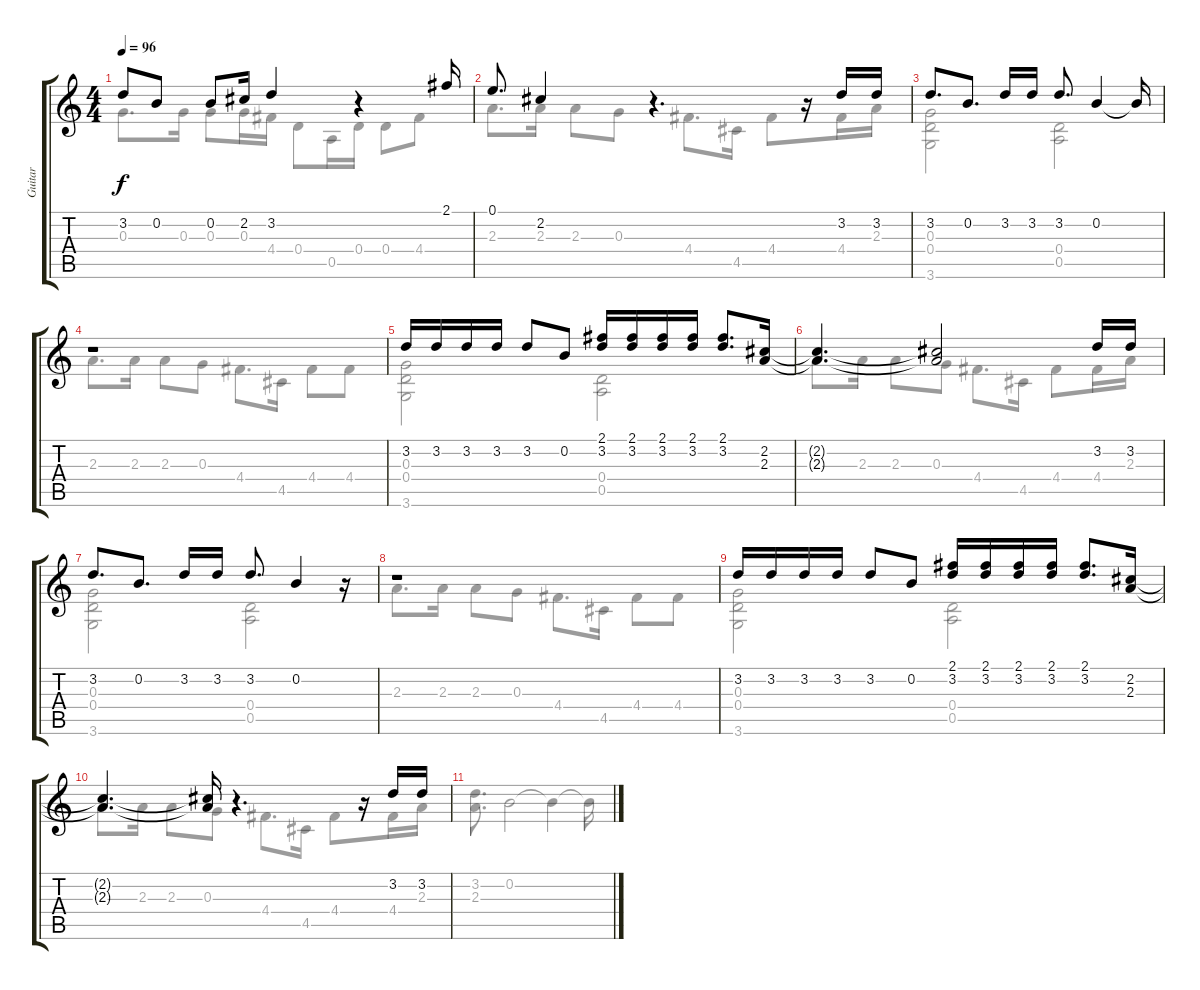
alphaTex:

\track ("Guitar" "Guitar") {solo instrument acousticguitarnylon}
\staff {score tabs}
\tuning (E4 B3 G3 D3 A2 E2) {hide}
\voice
\ts (4 4)
\tempo 96
\clef g2
\ks c
3.2{t}.8{dy f} 0.2.8 0.2.8 2.2.16 3.2.4 r.4 2.1.16 |
0.1.8{d} 2.2.4 r.4{d} r.16 3.2.16 3.2.16 |
3.2.8{d} 0.2.8{d} 3.2.16 3.2.16 3.2.8{d} 0.2.4 0.2{t}.16 |
r.1 |
3.2.16 3.2.16 3.2.16 3.2.16 3.2.8 0.2.8 (2.1 3.2).16 (2.1 3.2).16 (2.1 3.2).16 (2.1 3.2).16 (2.1 3.2).8{d} (2.2 2.3).16 |
(2.2{t} 2.3{t}).4{d} (2.2{t} 2.3{t}).2 3.2.16 3.2.16 |
3.2.8{d} 0.2.8{d} 3.2.16 3.2.16 3.2.8{d} 0.2.4 r.16 |
r.1 |
3.2.16 3.2.16 3.2.16 3.2.16 3.2.8 0.2.8 (2.1 3.2).16 (2.1 3.2).16 (2.1 3.2).16 (2.1 3.2).16 (2.1 3.2).8{d} (2.2 2.3).16 |
(2.2{t} 2.3{t}).4{d} (2.2{t} 2.3{t}).16 r.4{d} r.16 3.2.16 3.2.16 |
\voice
\clef g2
\ottava regular
\simile none
\ks c
0.3.8{d dy f} 0.3.16 0.3.8 0.3.16 4.4.16 0.4.8 0.5.16 0.4.16 0.4.8 4.4.8 |
2.3.8{d} 2.3.16 2.3.8 0.3.8 4.4.8{d} 4.5.16 4.4.8 4.4.16 2.3.16 |
(0.3 0.4 3.6).2 (0.4 0.5).2 |
2.3.8{d} 2.3.16 2.3.8 0.3.8 4.4.8{d} 4.5.16 4.4.8 4.4.8 |
(0.3 0.4 3.6).2 (0.4 0.5).2 |
2.3.8{d} 2.3.16 2.3.8 0.3.8 4.4.8{d} 4.5.16 4.4.8 4.4.16 2.3.16 |
(0.3 0.4 3.6).2 (0.4 0.5).2 |
2.3.8{d} 2.3.16 2.3.8 0.3.8 4.4.8{d} 4.5.16 4.4.8 4.4.8 |
(0.3 0.4 3.6).2 (0.4 0.5).2 |
2.3.8{d} 2.3.16 2.3.8 0.3.8 4.4.8{d} 4.5.16 4.4.8 4.4.16 2.3.16 |
(3.2 2.3).8{d} 0.2.2 0.2{t}.4 0.2{t}.16
